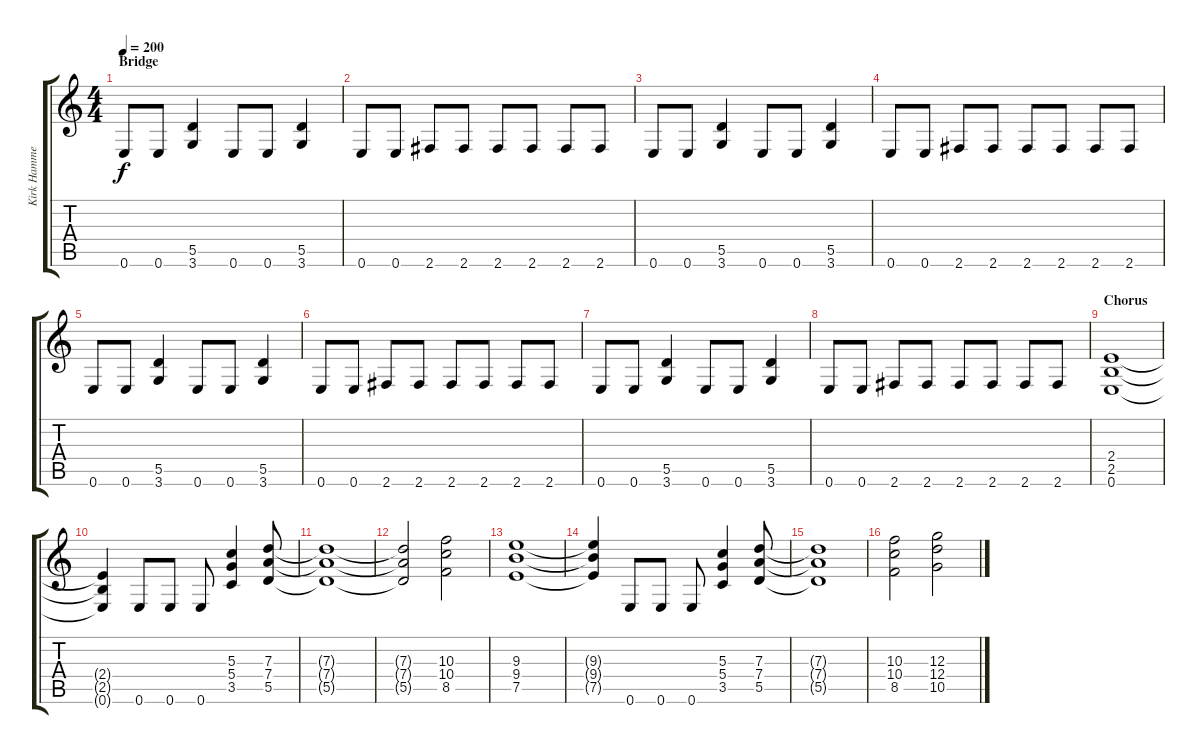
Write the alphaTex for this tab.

\track ("Kirk Hammet (Guitar)" "Kirk Hamme") {instrument distortionguitar}
\staff {score tabs}
\tuning (E4 B3 G3 D3 A2 E2) {hide}
\ts (4 4)
\section ("" "Bridge")
\tempo 200
\clef g2
\ks c
0.6.8{dy f} 0.6.8 (5.5 3.6).4 0.6.8 0.6.8 (5.5 3.6).4 |
0.6.8 0.6.8 2.6.8 2.6.8 2.6.8 2.6.8 2.6.8 2.6.8 |
0.6.8 0.6.8 (5.5 3.6).4 0.6.8 0.6.8 (5.5 3.6).4 |
0.6.8 0.6.8 2.6.8 2.6.8 2.6.8 2.6.8 2.6.8 2.6.8 |
0.6.8 0.6.8 (5.5 3.6).4 0.6.8 0.6.8 (5.5 3.6).4 |
0.6.8 0.6.8 2.6.8 2.6.8 2.6.8 2.6.8 2.6.8 2.6.8 |
0.6.8 0.6.8 (5.5 3.6).4 0.6.8 0.6.8 (5.5 3.6).4 |
0.6.8 0.6.8 2.6.8 2.6.8 2.6.8 2.6.8 2.6.8 2.6.8 |
\section ("" "Chorus")
(2.4 2.5 0.6).1 |
(2.4{t} 2.5{t} 0.6{t}).4 0.6.8 0.6.8 0.6.8 (5.3 5.4 3.5).4 (7.3 7.4 5.5).8 |
(7.3{t} 7.4{t} 5.5{t}).1 |
(7.3{t} 7.4{t} 5.5{t}).2 (10.3 10.4 8.5).2 |
(9.3 9.4 7.5).1 |
(9.3{t} 9.4{t} 7.5{t}).4 0.6.8 0.6.8 0.6.8 (5.3 5.4 3.5).4 (7.3 7.4 5.5).8 |
(7.3{t} 7.4{t} 5.5{t}).1 |
(10.3 10.4 8.5).2 (12.3 12.4 10.5).2
